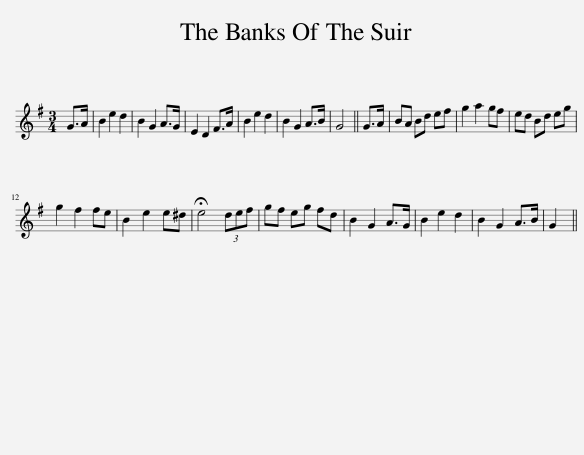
X:1
L:1/8
M:3/4
I:linebreak $
K:G
V:1 treble
V:1
 G>A | B2 e2 d2 | B2 G2 A>G | E2 D2 F>A | B2 e2 d2 | %5
 B2 G2 A>B | G4 || G>A | BA Bd ef | g2 a2 gf | %10
 ed Bd eg |$ g2 f2 fe | B2 e2 e^d | !fermata!e4 (3def | gf eg fd | %15
 B2 G2 A>G | B2 e2 d2 | B2 G2 A>B | G2 || %19
